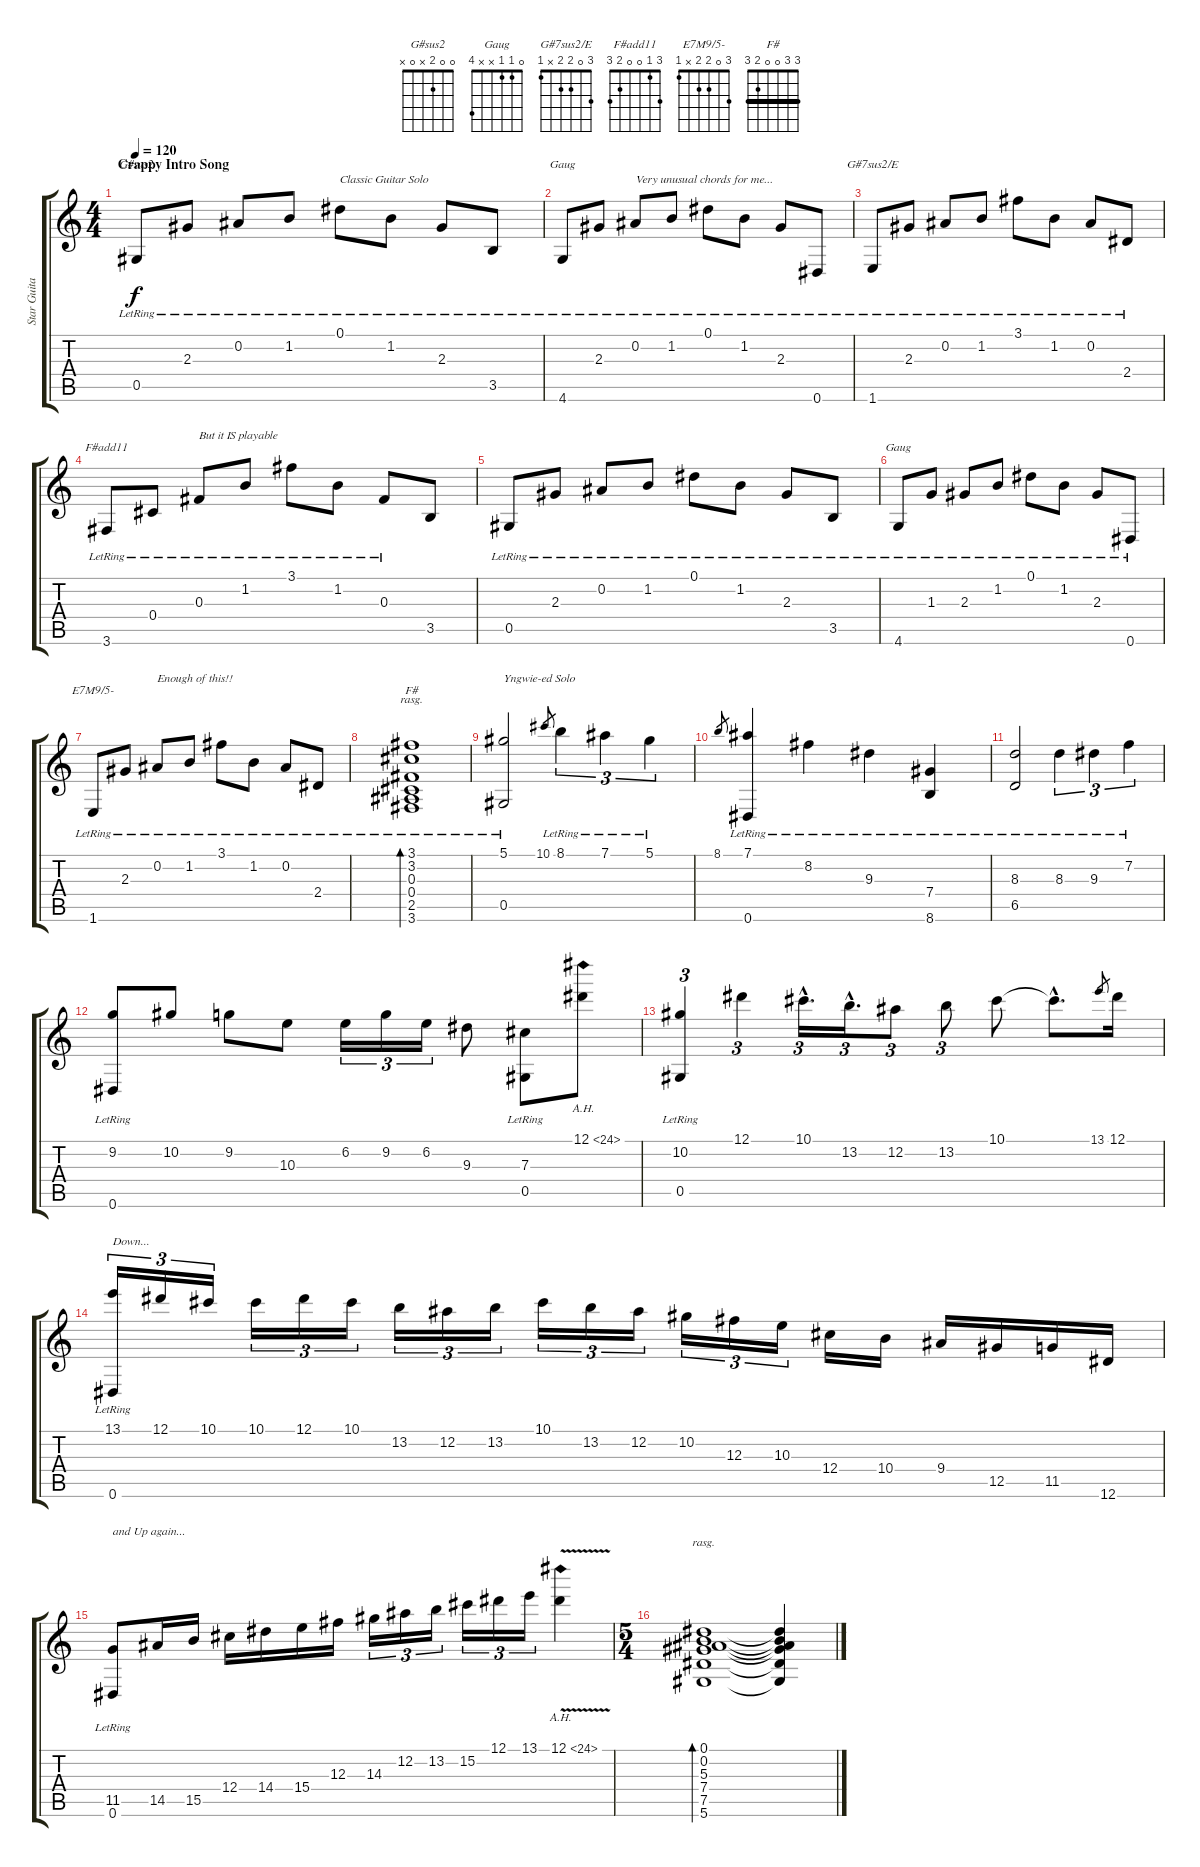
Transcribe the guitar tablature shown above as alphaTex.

\track ("Star Guitarist" "Star Guita") {instrument acousticguitarsteel}
\staff {score tabs}
\tuning (Eb4 Bb3 Gb3 Db3 Ab2 Eb2) {hide}
\chord ("G#sus2" 0 0 2 x 0 x)
\chord ("Gaug" 0 1 1 x 3 4)
\chord ("G#7sus2/E" 3 0 2 2 x 1)
\chord ("F#add11" 3 1 0 0 2 3)
\chord ("Gaug" 0 1 1 x x 4)
\chord ("E7M9/5-" 3 0 2 2 x 1)
\chord ("F#" 3 3 0 0 2 3) {barre 3}
\ts (4 4)
\section ("" "Crappy Intro Song")
\tempo 120
\clef g2
\ks c
0.5{lr}.8{ch "G#sus2" dy f instrument acousticguitarsteel} 2.3{lr}.8 0.2{lr}.8 1.2{lr}.8 0.1{lr}.8{txt "Classic Guitar Solo"} 1.2{lr}.8 2.3{lr}.8 3.5{lr}.8 |
4.6{lr}.8{ch "Gaug"} 2.3{lr}.8 0.2{lr}.8{txt "Very unusual chords for me..."} 1.2{lr}.8 0.1{lr}.8 1.2{lr}.8 2.3{lr}.8 0.6{lr}.8 |
1.6{lr}.8{ch "G#7sus2/E"} 2.3{lr}.8 0.2{lr}.8 1.2{lr}.8 3.1{lr}.8 1.2{lr}.8 0.2{lr}.8 2.4{lr}.8 |
3.6{lr}.8{ch "F#add11"} 0.4{lr}.8 0.3{lr}.8{txt "But it IS playable"} 1.2{lr}.8 3.1{lr}.8 1.2{lr}.8 0.3{lr}.8 3.5.8 |
0.5{lr}.8 2.3{lr}.8 0.2{lr}.8 1.2{lr}.8 0.1{lr}.8 1.2{lr}.8 2.3{lr}.8 3.5{lr}.8 |
4.6{lr}.8{ch "Gaug"} 1.3{lr}.8 2.3{lr}.8 1.2{lr}.8 0.1{lr}.8 1.2{lr}.8 2.3{lr}.8 0.6{lr}.8 |
1.6{lr}.8{ch "E7M9/5-"} 2.3{lr}.8 0.2{lr}.8{txt "Enough of this!!"} 1.2{lr}.8 3.1{lr}.8 1.2{lr}.8 0.2{lr}.8 2.4{lr}.8 |
(3.1{lr} 3.2{lr} 0.3{lr} 0.4{lr} 2.5{lr} 3.6{lr}).1{bd 120 ch "F#" rasg ii} |
(5.1{lr} 0.5{lr}).2{txt "Yngwie-ed Solo"} 10.1.8{gr} 8.1{lr}.4{tu (3 2)} 7.1{lr}.4{tu (3 2)} 5.1{lr}.4{tu (3 2)} |
8.1.8{gr} (7.1{lr} 0.6{lr}).4 8.2{lr}.4 9.3{lr}.4 (7.4{lr} 8.6{lr}).4 |
(8.3{lr} 6.5{lr}).2 8.3{lr}.4{tu (3 2)} 9.3{lr}.4{tu (3 2)} 7.2{lr}.4{tu (3 2)} |
(9.2{lr} 0.6{lr}).8 10.2.8 9.2.8 10.3.8 6.2.16{tu (3 2)} 9.2.16{tu (3 2)} 6.2.16{tu (3 2)} 9.3.8 (7.3 0.5{lr}).8 12.1{ah 12}.8 |
(10.2 0.5{lr}).4{tu (3 2)} 12.1.4{tu (3 2)} 10.1{hac}.16{d tu (3 2)} 13.2{hac}.16{d tu (3 2)} 12.2.8{tu (3 2)} 13.2.8{tu (3 2)} 10.1.8 10.1{hac t}.8{d} 13.1.8{gr} 12.1.16 |
(13.1 0.6{lr}).16{tu (3 2) txt "Down..."} 12.1.16{tu (3 2)} 10.1.16{tu (3 2)} 10.1.16{tu (3 2)} 12.1.16{tu (3 2)} 10.1.16{tu (3 2)} 13.2.16{tu (3 2)} 12.2.16{tu (3 2)} 13.2.16{tu (3 2)} 10.1.16{tu (3 2)} 13.2.16{tu (3 2)} 12.2.16{tu (3 2)} 10.2.16{tu (3 2)} 12.3.16{tu (3 2)} 10.3.16{tu (3 2)} 12.4.16 10.4.16 9.4.16 12.5.16 11.5.16 12.6.16 |
(11.5 0.6{lr}).8{txt "and Up again..."} 14.5.16 15.5.16 12.4.16 14.4.16 15.4.16 12.3.16 14.3.16{tu (3 2)} 12.2.16{tu (3 2)} 13.2.16{tu (3 2)} 15.2.16{tu (3 2)} 12.1.16{tu (3 2)} 13.1.16{tu (3 2)} 12.1{ah 12 v}.4 |
\ts (5 4)
(0.1 0.2 5.3 7.4 7.5 5.6).1{bd 480 rasg ii} (0.1{t} 0.2{t} 5.3{t} 7.4{t} 7.5{t} 5.6{t}).4
